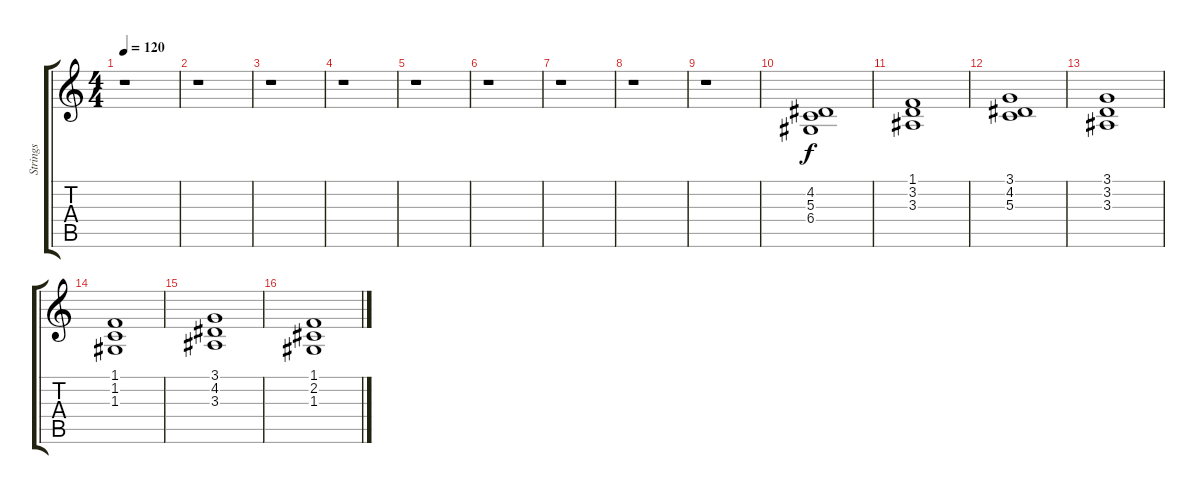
\track ("Strings" "Strings") {instrument synthstrings1}
\staff {score tabs}
\tuning (E4 B3 G3 D3 A2 E2) {hide}
\ts (4 4)
\tempo 120
\clef g2
\ks c
r.1{dy f} |
r.1 |
r.1 |
r.1 |
r.1 |
r.1 |
r.1 |
r.1 |
r.1 |
(4.2 5.3 6.4).1 |
(1.1 3.2 3.3).1 |
(3.1 4.2 5.3).1 |
(3.1 3.2 3.3).1 |
(1.1 1.2 1.3).1 |
(3.1 4.2 3.3).1 |
(1.1 2.2 1.3).1
